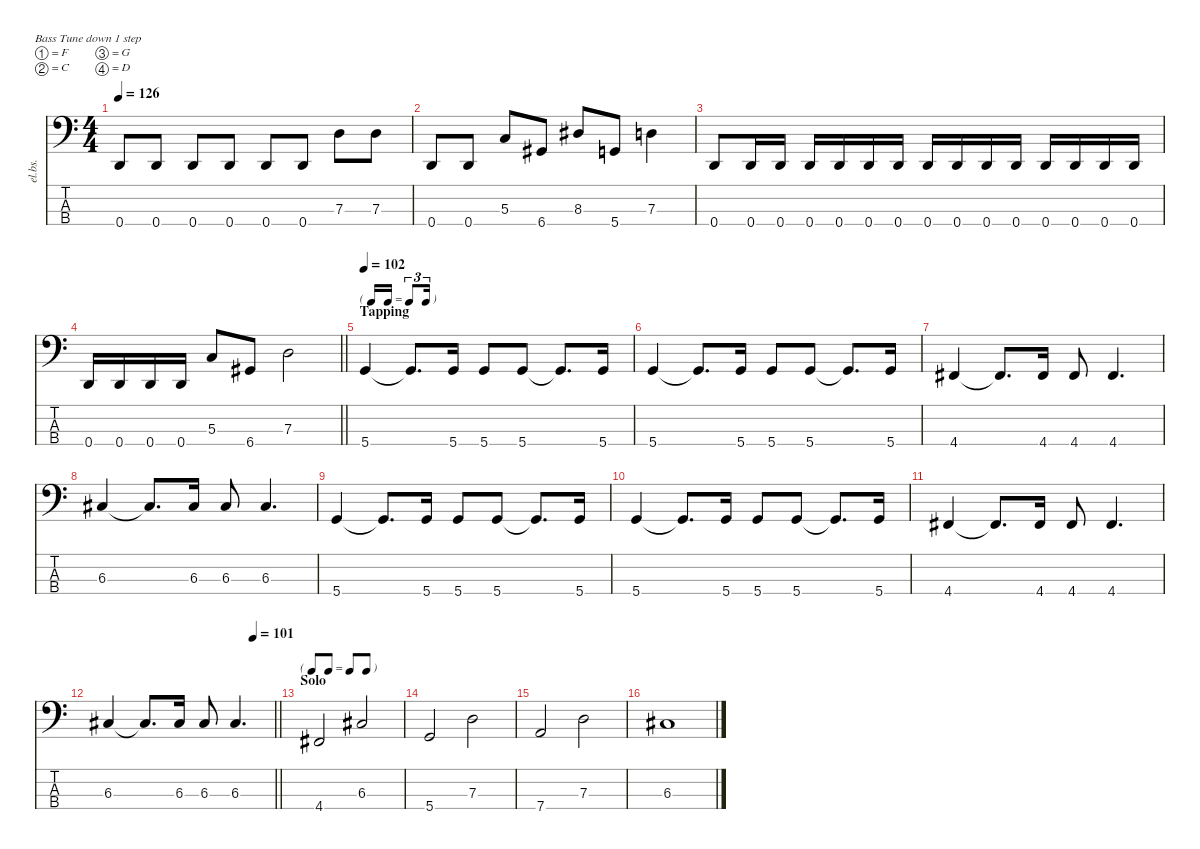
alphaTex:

\defaultSystemsLayout 4
\hideDynamics
\bracketExtendMode nobrackets
\track ("Kelly Conlon " "el.bs.") {instrument electricbassfinger}
\staff {score tabs}
\tuning (F2 C2 G1 D1)
\ts (4 4)
\tempo 126
\clef f4
\ks c
0.4.8{dy f} 0.4.8 0.4.8 0.4.8 0.4.8 0.4.8 7.3.8 7.3.8 |
0.4.8 0.4.8 5.3.8 6.4{acc #}.8 8.3{acc #}.8 5.4.8 7.3.4 |
0.4.8 0.4.16 0.4.16 0.4.16 0.4.16 0.4.16 0.4.16 0.4.16 0.4.16 0.4.16 0.4.16 0.4.16 0.4.16 0.4.16 0.4.16 |
\barLineRight lightlight
0.4.16 0.4.16 0.4.16 0.4.16 5.3.8 6.4{acc #}.8 7.3.2 |
\tf triplet16th
\section ("" "Tapping")
\tempo 102
5.4.4 5.4{t}.8{d} 5.4.16 5.4.8 5.4.8 5.4{t}.8{d} 5.4.16 |
5.4.4 5.4{t}.8{d} 5.4.16 5.4.8 5.4.8 5.4{t}.8{d} 5.4.16 |
4.4{acc #}.4 4.4{t acc #}.8{d} 4.4{acc #}.16 4.4{acc #}.8 4.4{acc #}.4{d} |
6.3{acc #}.4 6.3{t acc #}.8{d} 6.3{acc #}.16 6.3{acc #}.8 6.3{acc #}.4{d} |
5.4.4 5.4{t}.8{d} 5.4.16 5.4.8 5.4.8 5.4{t}.8{d} 5.4.16 |
5.4.4 5.4{t}.8{d} 5.4.16 5.4.8 5.4.8 5.4{t}.8{d} 5.4.16 |
4.4{acc #}.4 4.4{t acc #}.8{d} 4.4{acc #}.16 4.4{acc #}.8 4.4{acc #}.4{d} |
\tempo (101 0.875)
\barLineRight lightlight
6.3{acc #}.4 6.3{t acc #}.8{d} 6.3{acc #}.16 6.3{acc #}.8 6.3{acc #}.4{d} |
\tf none
\section ("" "Solo")
4.4{acc #}.2 6.3{acc #}.2 |
5.4.2 7.3.2 |
7.4.2 7.3.2 |
6.3{acc #}.1
